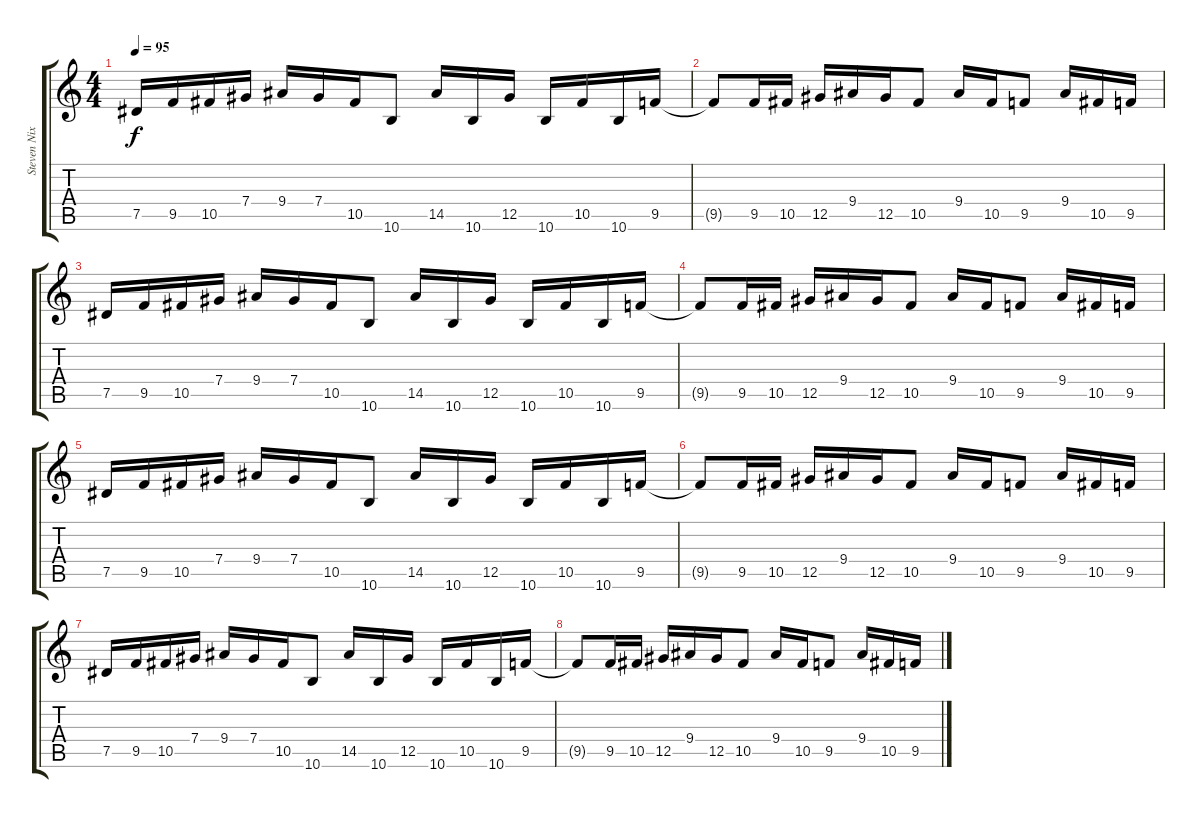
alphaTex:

\track ("Steven Nixon (Lead)" "Steven Nix") {instrument overdrivenguitar}
\staff {score tabs}
\tuning (Eb4 Bb3 Gb3 Db3 Ab2 Db2) {hide}
\ts (4 4)
\tempo 95
\clef g2
\ks c
7.5.16{dy f} 9.5.16 10.5.16 7.4.16 9.4.16 7.4.16 10.5.16 10.6.8 14.5.16 10.6.16 12.5.16 10.6.16 10.5.16 10.6.16 9.5.16 |
9.5{t}.8 9.5.16 10.5.16 12.5.16 9.4.16 12.5.16 10.5.8 9.4.16 10.5.16 9.5.8 9.4.16 10.5.16 9.5.16 |
7.5.16 9.5.16 10.5.16 7.4.16 9.4.16 7.4.16 10.5.16 10.6.8 14.5.16 10.6.16 12.5.16 10.6.16 10.5.16 10.6.16 9.5.16 |
9.5{t}.8 9.5.16 10.5.16 12.5.16 9.4.16 12.5.16 10.5.8 9.4.16 10.5.16 9.5.8 9.4.16 10.5.16 9.5.16 |
7.5.16 9.5.16 10.5.16 7.4.16 9.4.16 7.4.16 10.5.16 10.6.8 14.5.16 10.6.16 12.5.16 10.6.16 10.5.16 10.6.16 9.5.16 |
9.5{t}.8 9.5.16 10.5.16 12.5.16 9.4.16 12.5.16 10.5.8 9.4.16 10.5.16 9.5.8 9.4.16 10.5.16 9.5.16 |
7.5.16 9.5.16 10.5.16 7.4.16 9.4.16 7.4.16 10.5.16 10.6.8 14.5.16 10.6.16 12.5.16 10.6.16 10.5.16 10.6.16 9.5.16 |
9.5{t}.8 9.5.16 10.5.16 12.5.16 9.4.16 12.5.16 10.5.8 9.4.16 10.5.16 9.5.8 9.4.16 10.5.16 9.5.16
